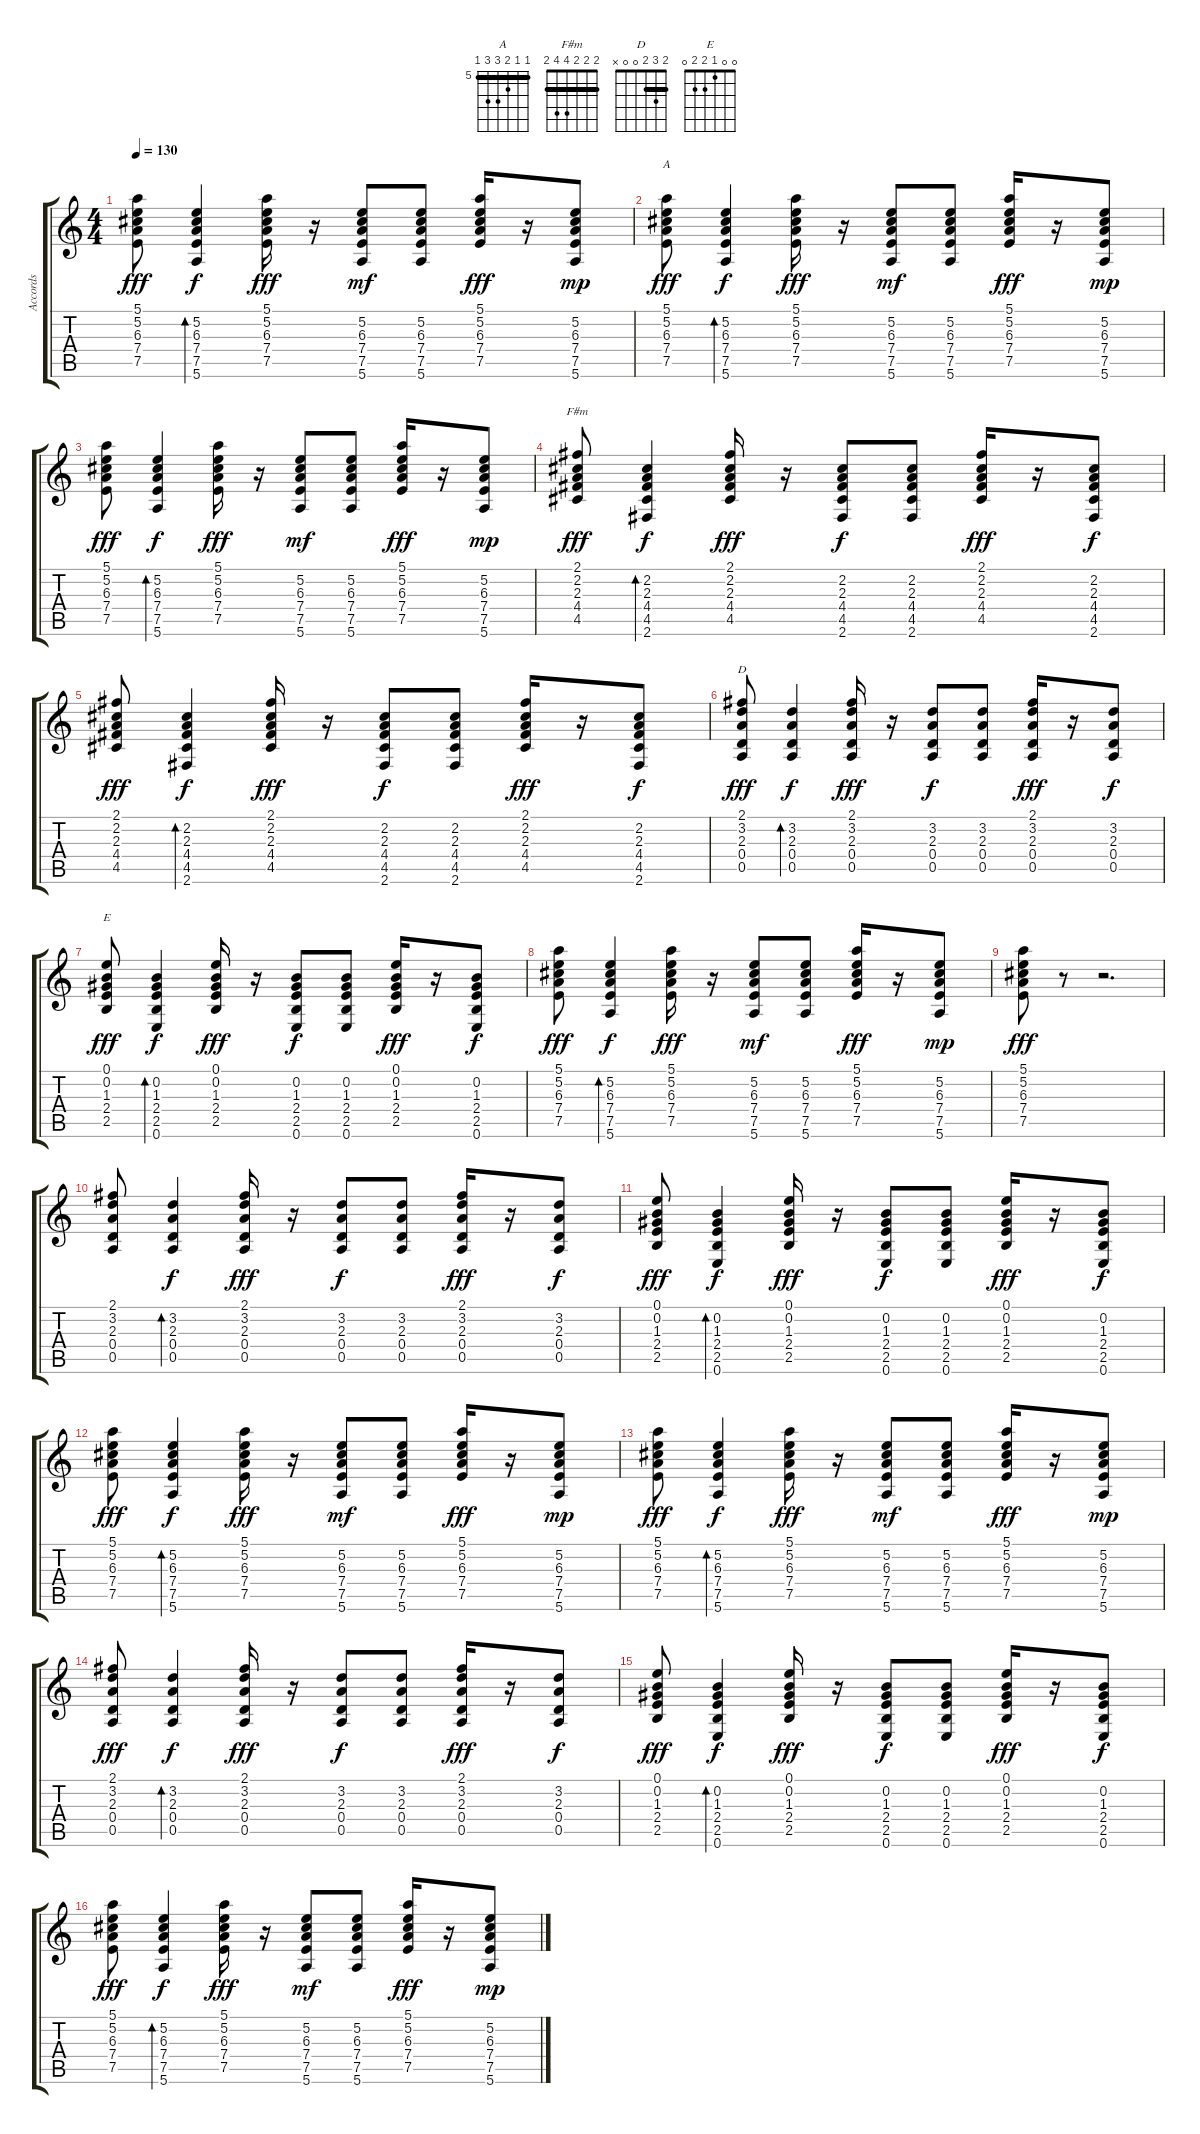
\track ("Accords" "Accords") {instrument electricguitarjazz}
\staff {score tabs}
\tuning (E4 B3 G3 D3 A2 E2) {hide}
\chord ("A" 5 5 6 7 7 5) {firstfret 5 barre 5}
\chord ("F#m" 2 2 2 4 4 2) {barre 2}
\chord ("D" 2 3 2 0 0 x) {barre 2}
\chord ("E" 0 0 1 2 2 0)
\ts (4 4)
\tempo 130
\clef g2
\ks c
(5.1 5.2 6.3 7.4 7.5).8{dy fff} (5.2 6.3 7.4 7.5 5.6).4{bd 480 dy f} (5.1 5.2 6.3 7.4 7.5).16{dy fff} r.16 (5.2 6.3 7.4 7.5 5.6).8{dy mf} (5.2 6.3 7.4 7.5 5.6).8 (5.1 5.2 6.3 7.4 7.5).16{dy fff} r.16 (5.2 6.3 7.4 7.5 5.6).8{dy mp} |
(5.1 5.2 6.3 7.4 7.5).8{ch "A" dy fff} (5.2 6.3 7.4 7.5 5.6).4{bd 480 dy f} (5.1 5.2 6.3 7.4 7.5).16{dy fff} r.16 (5.2 6.3 7.4 7.5 5.6).8{dy mf} (5.2 6.3 7.4 7.5 5.6).8 (5.1 5.2 6.3 7.4 7.5).16{dy fff} r.16 (5.2 6.3 7.4 7.5 5.6).8{dy mp} |
(5.1 5.2 6.3 7.4 7.5).8{dy fff} (5.2 6.3 7.4 7.5 5.6).4{bd 240 dy f} (5.1 5.2 6.3 7.4 7.5).16{dy fff} r.16 (5.2 6.3 7.4 7.5 5.6).8{dy mf} (5.2 6.3 7.4 7.5 5.6).8 (5.1 5.2 6.3 7.4 7.5).16{dy fff} r.16 (5.2 6.3 7.4 7.5 5.6).8{dy mp} |
(2.1 2.2 2.3 4.4 4.5).8{ch "F#m" dy fff} (2.2 2.3 4.4 4.5 2.6).4{bd 480 dy f} (2.1 2.2 2.3 4.4 4.5).16{dy fff} r.16 (2.2 2.3 4.4 4.5 2.6).8{dy f} (2.2 2.3 4.4 4.5 2.6).8 (2.1 2.2 2.3 4.4 4.5).16{dy fff} r.16 (2.2 2.3 4.4 4.5 2.6).8{dy f} |
(2.1 2.2 2.3 4.4 4.5).8{dy fff} (2.2 2.3 4.4 4.5 2.6).4{bd 480 dy f} (2.1 2.2 2.3 4.4 4.5).16{dy fff} r.16 (2.2 2.3 4.4 4.5 2.6).8{dy f} (2.2 2.3 4.4 4.5 2.6).8 (2.1 2.2 2.3 4.4 4.5).16{dy fff} r.16 (2.2 2.3 4.4 4.5 2.6).8{dy f} |
(2.1 3.2 2.3 0.4 0.5).8{ch "D" dy fff} (3.2 2.3 0.4 0.5).4{bd 480 dy f} (2.1 3.2 2.3 0.4 0.5).16{dy fff} r.16 (3.2 2.3 0.4 0.5).8{dy f} (3.2 2.3 0.4 0.5).8 (2.1 3.2 2.3 0.4 0.5).16{dy fff} r.16 (3.2 2.3 0.4 0.5).8{dy f} |
(0.1 0.2 1.3 2.4 2.5).8{ch "E" dy fff} (0.2 1.3 2.4 2.5 0.6).4{bd 480 dy f} (0.1 0.2 1.3 2.4 2.5).16{dy fff} r.16 (0.2 1.3 2.4 2.5 0.6).8{dy f} (0.2 1.3 2.4 2.5 0.6).8 (0.1 0.2 1.3 2.4 2.5).16{dy fff} r.16 (0.2 1.3 2.4 2.5 0.6).8{dy f} |
(5.1 5.2 6.3 7.4 7.5).8{dy fff} (5.2 6.3 7.4 7.5 5.6).4{bd 480 dy f} (5.1 5.2 6.3 7.4 7.5).16{dy fff} r.16 (5.2 6.3 7.4 7.5 5.6).8{dy mf} (5.2 6.3 7.4 7.5 5.6).8 (5.1 5.2 6.3 7.4 7.5).16{dy fff} r.16 (5.2 6.3 7.4 7.5 5.6).8{dy mp} |
(5.1 5.2 6.3 7.4 7.5).8{dy fff} r.8 r.2{d} |
(2.1 3.2 2.3 0.4 0.5).8 (3.2 2.3 0.4 0.5).4{bd 480 dy f} (2.1 3.2 2.3 0.4 0.5).16{dy fff} r.16 (3.2 2.3 0.4 0.5).8{dy f} (3.2 2.3 0.4 0.5).8 (2.1 3.2 2.3 0.4 0.5).16{dy fff} r.16 (3.2 2.3 0.4 0.5).8{dy f} |
(0.1 0.2 1.3 2.4 2.5).8{dy fff} (0.2 1.3 2.4 2.5 0.6).4{bd 480 dy f} (0.1 0.2 1.3 2.4 2.5).16{dy fff} r.16 (0.2 1.3 2.4 2.5 0.6).8{dy f} (0.2 1.3 2.4 2.5 0.6).8 (0.1 0.2 1.3 2.4 2.5).16{dy fff} r.16 (0.2 1.3 2.4 2.5 0.6).8{dy f} |
(5.1 5.2 6.3 7.4 7.5).8{dy fff} (5.2 6.3 7.4 7.5 5.6).4{bd 480 dy f} (5.1 5.2 6.3 7.4 7.5).16{dy fff} r.16 (5.2 6.3 7.4 7.5 5.6).8{dy mf} (5.2 6.3 7.4 7.5 5.6).8 (5.1 5.2 6.3 7.4 7.5).16{dy fff} r.16 (5.2 6.3 7.4 7.5 5.6).8{dy mp} |
(5.1 5.2 6.3 7.4 7.5).8{dy fff} (5.2 6.3 7.4 7.5 5.6).4{bd 480 dy f} (5.1 5.2 6.3 7.4 7.5).16{dy fff} r.16 (5.2 6.3 7.4 7.5 5.6).8{dy mf} (5.2 6.3 7.4 7.5 5.6).8 (5.1 5.2 6.3 7.4 7.5).16{dy fff} r.16 (5.2 6.3 7.4 7.5 5.6).8{dy mp} |
(2.1 3.2 2.3 0.4 0.5).8{dy fff} (3.2 2.3 0.4 0.5).4{bd 480 dy f} (2.1 3.2 2.3 0.4 0.5).16{dy fff} r.16 (3.2 2.3 0.4 0.5).8{dy f} (3.2 2.3 0.4 0.5).8 (2.1 3.2 2.3 0.4 0.5).16{dy fff} r.16 (3.2 2.3 0.4 0.5).8{dy f} |
(0.1 0.2 1.3 2.4 2.5).8{dy fff} (0.2 1.3 2.4 2.5 0.6).4{bd 480 dy f} (0.1 0.2 1.3 2.4 2.5).16{dy fff} r.16 (0.2 1.3 2.4 2.5 0.6).8{dy f} (0.2 1.3 2.4 2.5 0.6).8 (0.1 0.2 1.3 2.4 2.5).16{dy fff} r.16 (0.2 1.3 2.4 2.5 0.6).8{dy f} |
(5.1 5.2 6.3 7.4 7.5).8{dy fff} (5.2 6.3 7.4 7.5 5.6).4{bd 480 dy f} (5.1 5.2 6.3 7.4 7.5).16{dy fff} r.16 (5.2 6.3 7.4 7.5 5.6).8{dy mf} (5.2 6.3 7.4 7.5 5.6).8 (5.1 5.2 6.3 7.4 7.5).16{dy fff} r.16 (5.2 6.3 7.4 7.5 5.6).8{dy mp}
